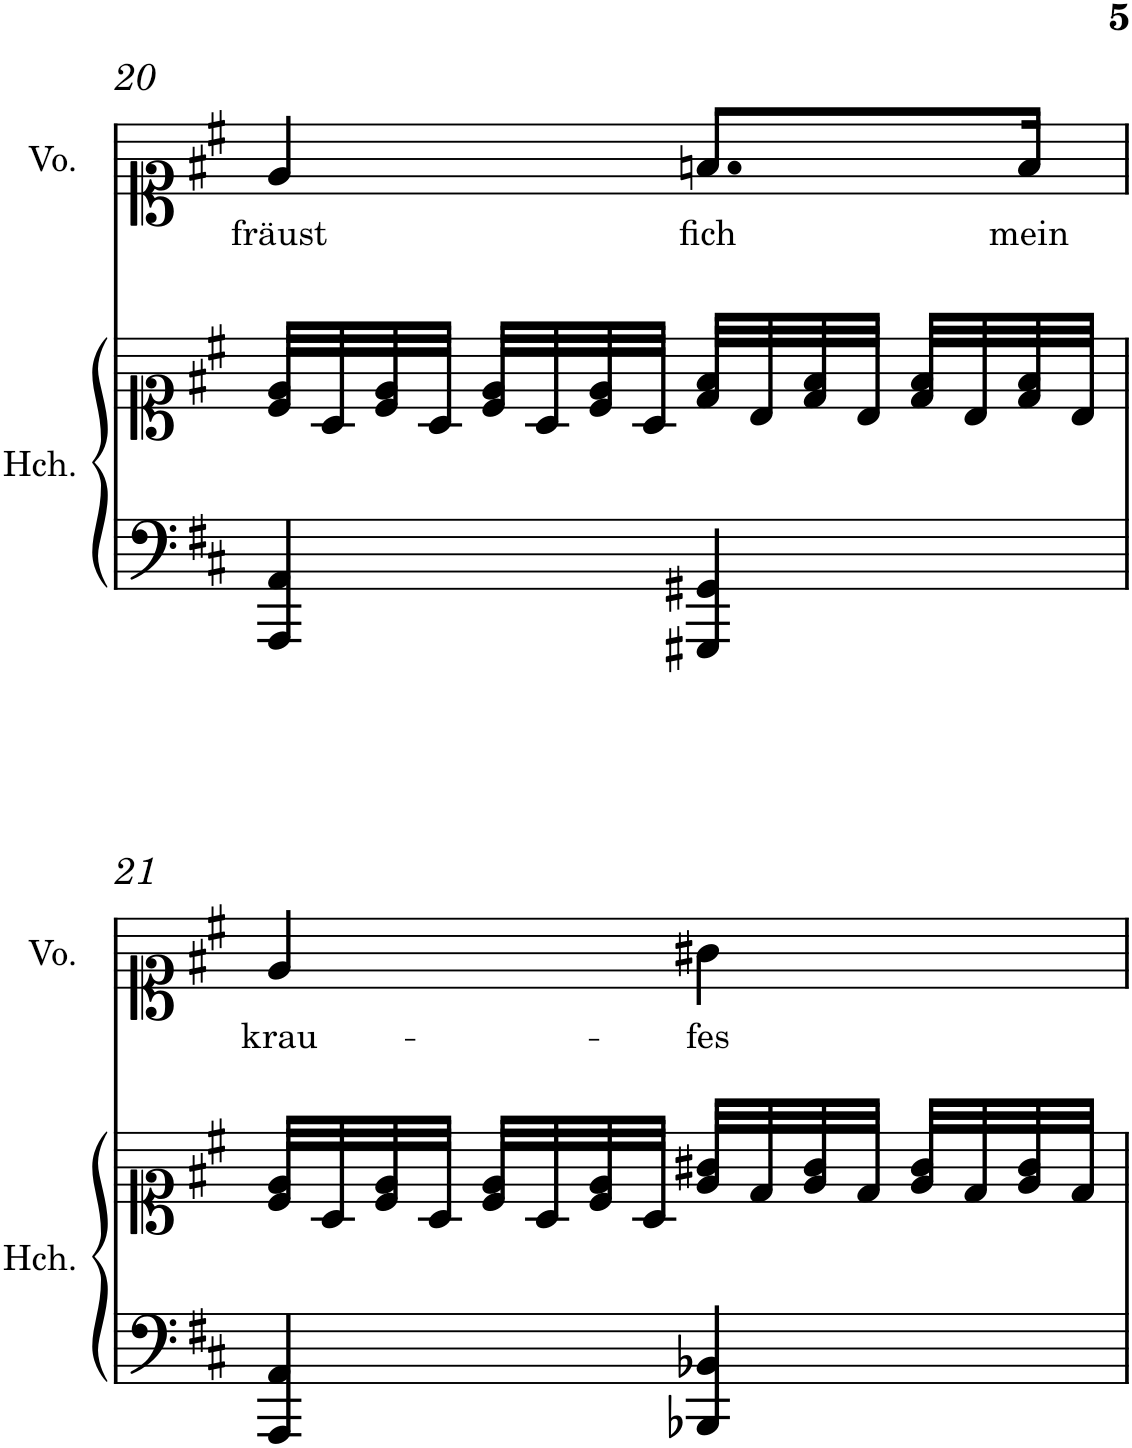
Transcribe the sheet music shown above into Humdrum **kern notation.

**kern	**kern	**kern	**text
*part2	*part2	*part1	*part1
*staff3	*staff2	*staff1	*staff1
*I"Harpsichord	*	*I"Voice	*
*I'Hch.	*	*I'Vo.	*
!!LO:PB:g=z
*clefF4	*clefC1	*clefC1	*
*k[f#c#]	*k[f#c#]	*k[f#c#]	*
*M2/4	*M2/4	*M2/4	*
=20	=20	=20	=20
!	!	!	!LO:LY:b
4AAA/ 4AA/	32c#/ 32e/LLL	4e/	fräust
.	32A/	.	.
.	32c#/ 32e/	.	.
.	32A/JJJ	.	.
.	32c#/ 32e/LLL	.	.
.	32A/	.	.
.	32c#/ 32e/	.	.
.	32A/JJJ	.	.
!	!	!	!LO:LY:b
4GGG#X/ 4GG#X/	32d/ 32f#/LLL	8.fn/L	fich
.	32B/	.	.
.	32d/ 32f#/	.	.
.	32B/JJJ	.	.
.	32d/ 32f#/LLL	.	.
.	32B/	.	.
!	!	!	!LO:LY:b
.	32d/ 32f#/	16f/Jk	mein
.	32B/JJJ	.	.
!!LO:LB:g=z
=21	=21	=21	=21
!	!	!	!LO:LY:b
4AAA/ 4AA/	32c#/ 32e/LLL	4e/	krau-
.	32A/	.	.
.	32c#/ 32e/	.	.
.	32A/JJJ	.	.
.	32c#/ 32e/LLL	.	.
.	32A/	.	.
.	32c#/ 32e/	.	.
.	32A/JJJ	.	.
!	!	!	!LO:LY:b
4BBB-X/ 4BB-X/	32e/ 32g#X/LLL	4g#X\	-fes
.	32d/	.	.
.	32e/ 32g#/	.	.
.	32d/JJJ	.	.
.	32e/ 32g#/LLL	.	.
.	32d/	.	.
.	32e/ 32g#/	.	.
.	32d/JJJ	.	.
=	=	=	=
*-	*-	*-	*-
